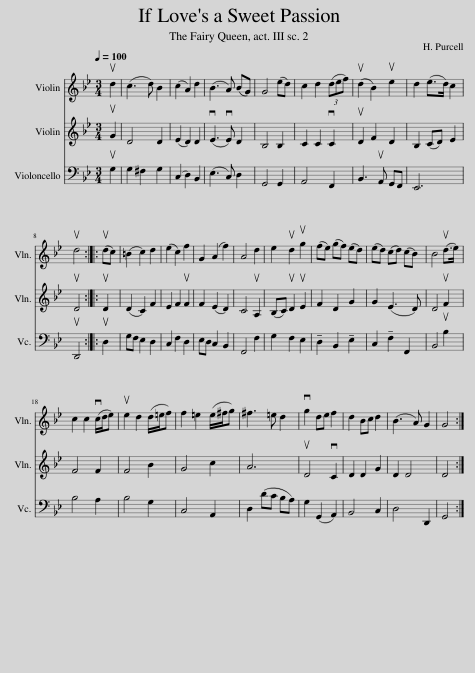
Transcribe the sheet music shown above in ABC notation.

X:1
%%score 1 2 3
L:1/8
Q:1/4=100
M:3/4
I:linebreak $
K:Bb
V:1 treble
V:2 treble
V:3 bass
V:1
 ud2 | (c3 d) B2 | (c2 A2) d2 | (B3 A) (BG) | G4 (ed) | %5
 c2 d2 (3(def) | (ud2 B2) ue2 | d2 (e>d) c2 |$ ud4 :: (udc) | %10
 (=B2 c2) d2 | (e2 c2) f2 | G2 (A2 f2) | A4 d2 | e2 ud2 ug2 | %15
 (fe) (gf) (ed) | (ed) (cd) (cB) | B4 (ud>e) |$ c2 c2 (vc/d/e) | ue2 d2 (d/=e/f) | %20
 f2 =e2 (e/^f/g) | ^f3 =e d2 | vg2 de f2 | d2 Bc d2 | (B3 A) G2 | %25
 G4 :| %26
V:2
 uG2 | D4 D2 | (E2 D2) D2 | (vE3 vE) D2 | B,4 B,2 | %5
 C2 C2 vC2 | uD2 F2 D2 | B,2 (CD) E2 |$ uD4 :: uD2 | %10
 (D2 C2) F2 | E2 F2 uF2 | F2 (E2 D2) | C4 uA,2 | (B,C) uD2 uE2 | %15
 F2 D2 G2 | G2 (E3 D) | D4 uF2 |$ F4 F2 | F4 B2 | %20
 G4 c2 | A6 | uD4 vC2 | D2 D2 G2 | D2 D4 | %25
 D4 :| %26
V:3
 uG,2 | G,2 ^F,2 G,2 | (C,2 D,2) B,,2 | (E,3 C,) D,2 | G,,4 G,,2 | %5
 A,,4 F,,2 | B,,3 uA,, G,,F,, | E,,6 |$ uD,,4 :: uD,2 | %10
 G,F, E,2 D,2 | C,2 F,2 D,2 | E,D, C,2 B,,2 | F,,4 F,2 | G,2 F,2 E,2 | %15
 !tenuto!D,2 B,,2 !tenuto!E,2 | C,2 !tenuto!F,2 F,,2 | B,,4 uB,2 |$ B,4 A,2 | B,4 G,2 | %20
 C,4 A,,2 | D,2 (DC B,A,) | G,2 (G,,2 A,,2) | B,,4 C,2 | D,4 D,,2 | %25
 G,,4 :| %26
